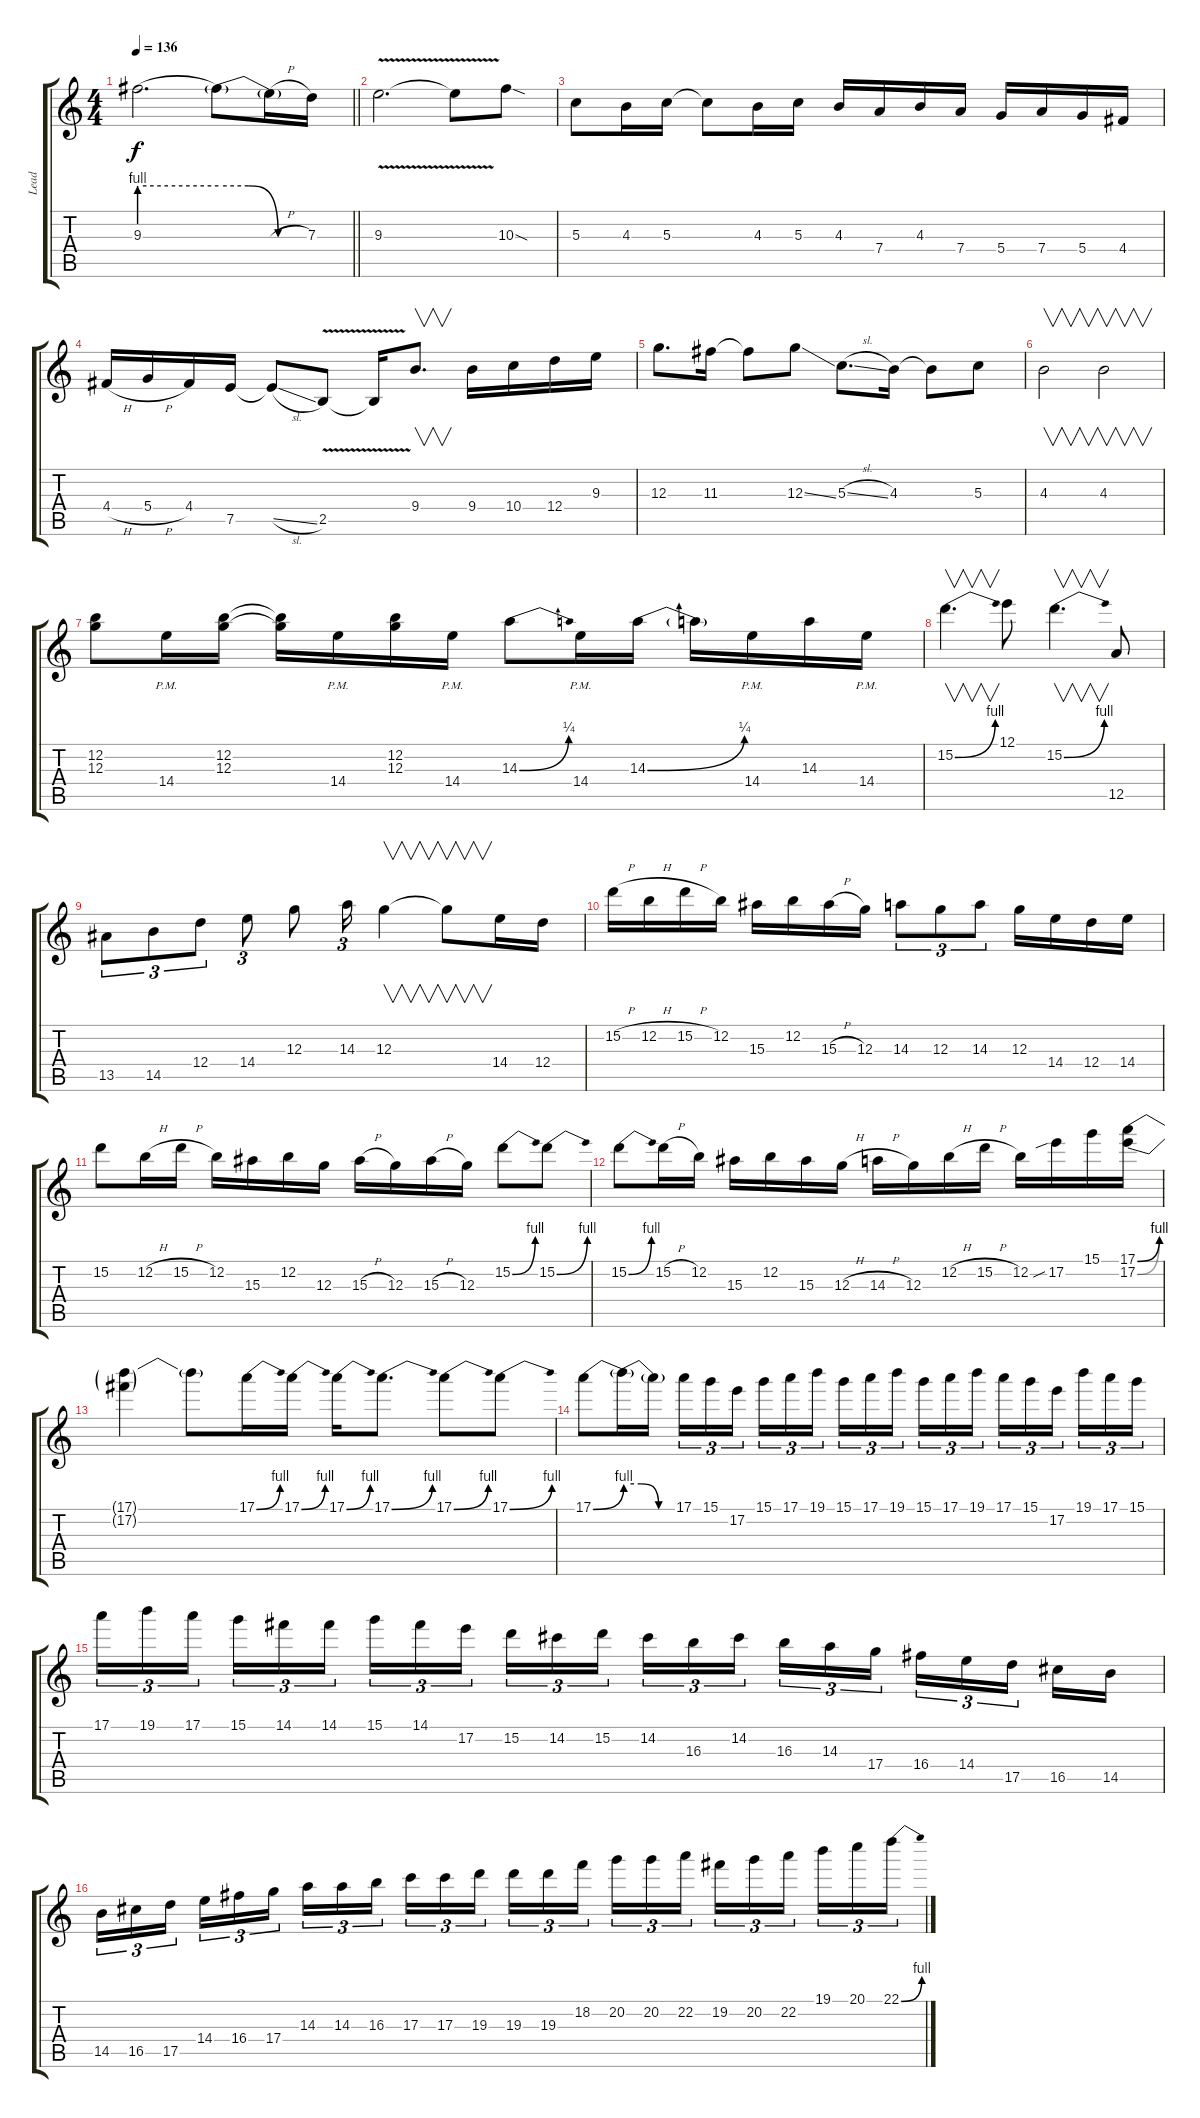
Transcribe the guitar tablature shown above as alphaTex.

\track ("Lead" "Lead") {instrument overdrivenguitar}
\staff {score tabs}
\tuning (E4 B3 G3 D3 A2 E2) {hide}
\ts (4 4)
\tempo 136
\clef g2
\barLineRight lightlight
\ks c
9.3{be (hold 0 4 60 4) t}.2{d dy f} 9.3{be (custom 0 4 20 4 40 0 60 0) t}.8 9.3{h t}.16 7.3.16 |
9.3{v}.2{d} 9.3{t}.8 10.3{sod}.8 |
5.3.8 4.3.16 5.3.16 5.3{t}.8 4.3.16 5.3.16 4.3.16 7.4.16 4.3.16 7.4.16 5.4.16 7.4.16 5.4.16 4.4.16 |
4.4{h}.16 5.4{h}.16 4.4.16 7.5.16 7.5{sl t}.8 2.5{v}.8 2.5{t}.16 9.4.8{v d} 9.4.16 10.4.16 12.4.16 9.3.16 |
12.3.8{d} 11.3.16 11.3{t}.8 12.3{ss}.8 5.3{sl}.8{d} 4.3.16 4.3{t}.8 5.3.8 |
4.3.2{v} 4.3.2{v} |
(12.2 12.3).8 14.4{pm}.16 (12.2 12.3).16 (12.2{t} 12.3{t}).16 14.4{pm}.16 (12.2 12.3).16 14.4{pm}.16 14.3{be (bend 0 0 60 1)}.8 14.4{pm}.16 14.3{be (bend 0 0 60 1)}.16 14.3{t}.16 14.4{pm}.16 14.3.16 14.4{pm}.16 |
15.2{be (bend 0 0 60 4)}.4{v d} 12.1.8 15.2{be (bend 0 0 60 4)}.4{v d} 12.5.8 |
13.5.8{tu (3 2)} 14.5.8{tu (3 2)} 12.4.8{tu (3 2)} 14.4.8{tu (3 2)} 12.3.8 14.3.16{tu (3 2)} 12.3.4{v} 12.3{t}.8{v} 14.4.16 12.4.16 |
15.2{h}.16 12.2{h}.16 15.2{h}.16 12.2.16 15.3.16 12.2.16 15.3{h}.16 12.3.16 14.3.8{tu (3 2)} 12.3.8{tu (3 2)} 14.3.8{tu (3 2)} 12.3.16 14.4.16 12.4.16 14.4.16 |
15.2.8 12.2{h}.16 15.2{h}.16 12.2.16 15.3.16 12.2.16 12.3.16 15.3{h}.16 12.3.16 15.3{h}.16 12.3.16 15.2{be (bend 0 0 60 4)}.8 15.2{be (bend 0 0 60 4)}.8 |
15.2{be (bend 0 0 60 4)}.8 15.2{h}.16 12.2.16 15.3.16 12.2.16 15.3.16 12.3{h}.16 14.3{h}.16 12.3.16 12.2{h}.16 15.2{h}.16 12.2.16 17.2{sib}.16 15.1.16 (17.1{be (bend 0 0 60 4)} 17.2{be (bend 0 0 60 4)}).16 |
(17.1{t} 17.2{t}).4 17.1{t}.8 17.1{be (bend 0 0 60 4)}.16 17.1{be (bend 0 0 60 4)}.16 17.1{be (bend 0 0 60 4)}.16 17.1{be (bend 0 0 60 4)}.8{d} 17.1{be (bend 0 0 60 4)}.8 17.1{be (bend 0 0 60 4)}.8 |
17.1{be (bend 0 0 60 4)}.8 17.1{be (custom 0 4 20 4 40 0 60 0) t}.16 17.1{t}.16 17.1.16{tu (3 2)} 15.1.16{tu (3 2)} 17.2.16{tu (3 2) beam splitsecondary} 15.1.16{tu (3 2)} 17.1.16{tu (3 2)} 19.1.16{tu (3 2)} 15.1.16{tu (3 2)} 17.1.16{tu (3 2)} 19.1.16{tu (3 2) beam splitsecondary} 15.1.16{tu (3 2)} 17.1.16{tu (3 2)} 19.1.16{tu (3 2)} 17.1.16{tu (3 2)} 15.1.16{tu (3 2)} 17.2.16{tu (3 2) beam splitsecondary} 19.1.16{tu (3 2)} 17.1.16{tu (3 2)} 15.1.16{tu (3 2)} |
17.1.16{tu (3 2)} 19.1.16{tu (3 2)} 17.1.16{tu (3 2) beam splitsecondary} 15.1.16{tu (3 2)} 14.1.16{tu (3 2)} 14.1.16{tu (3 2)} 15.1.16{tu (3 2)} 14.1.16{tu (3 2)} 17.2.16{tu (3 2) beam splitsecondary} 15.2.16{tu (3 2)} 14.2.16{tu (3 2)} 15.2.16{tu (3 2)} 14.2.16{tu (3 2)} 16.3.16{tu (3 2)} 14.2.16{tu (3 2) beam splitsecondary} 16.3.16{tu (3 2)} 14.3.16{tu (3 2)} 17.4.16{tu (3 2)} 16.4.16{tu (3 2)} 14.4.16{tu (3 2)} 17.5.16{tu (3 2) beam splitsecondary} 16.5.16 14.5.16 |
14.5.16{tu (3 2)} 16.5.16{tu (3 2)} 17.5.16{tu (3 2) beam splitsecondary} 14.4.16{tu (3 2)} 16.4.16{tu (3 2)} 17.4.16{tu (3 2)} 14.3.16{tu (3 2)} 14.3.16{tu (3 2)} 16.3.16{tu (3 2) beam splitsecondary} 17.3.16{tu (3 2)} 17.3.16{tu (3 2)} 19.3.16{tu (3 2)} 19.3.16{tu (3 2)} 19.3.16{tu (3 2)} 18.2.16{tu (3 2) beam splitsecondary} 20.2.16{tu (3 2)} 20.2.16{tu (3 2)} 22.2.16{tu (3 2)} 19.2.16{tu (3 2)} 20.2.16{tu (3 2)} 22.2.16{tu (3 2) beam splitsecondary} 19.1.16{tu (3 2)} 20.1.16{tu (3 2)} 22.1{be (bend 0 0 60 4)}.16{tu (3 2)}
